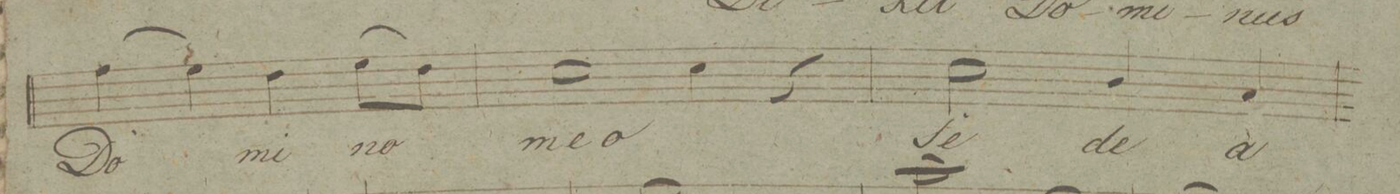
**kern	**text	**dynam
*I"Baſso.	*	*
*clefF4	*	*
*k[]	*	*
*met(c|)	*	*
*M2/2	*	*
(4A\	Do-	.
4G\)	.	.
4F\	-mi-	.
(8G\L	-no	.
8F\J)	.	.
=5	=5	=5
2E\	me-	.
4E\	-o	.
4r	.	.
=6	=6	=6
2E\	Se-	.
4D/	-de	.
4C/	a	.
=7	=7	=7
*-	*-	*-
